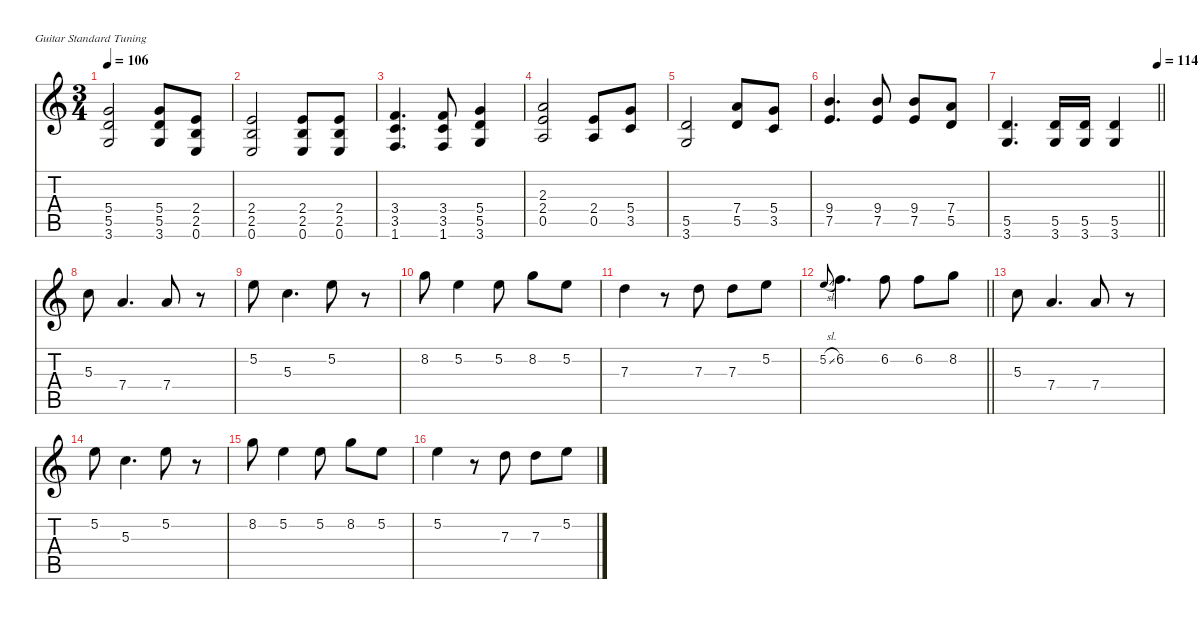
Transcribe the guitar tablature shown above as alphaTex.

\defaultSystemsLayout 4
\hideDynamics
\bracketExtendMode nobrackets
\singleTrackTrackNamePolicy hidden
\multiTrackTrackNamePolicy hidden
\otherSystemsTrackNameOrientation horizontal
\track ("Kirk 2nd guitar" "dist.guit.") {defaultSystemsLayout 8 instrument distortionguitar}
\staff {score tabs}
\tuning (E4 B3 G3 D3 A2 E2)
\ts (3 4)
\tempo 106
\clef g2
\ks c
(5.4 5.5 3.6).2{dy f beam Up} (5.4 5.5 3.6).8{beam Up} (2.4 2.5 0.6).8{beam Up} |
(2.4 2.5 0.6).2{beam Up} (2.4 2.5 0.6).8{beam Up} (2.4 2.5 0.6).8{beam Up} |
(3.4 3.5 1.6).4{d beam Up} (3.4 3.5 1.6).8{beam Up} (5.4 5.5 3.6).4{beam Up} |
(2.3 2.4 0.5).2{beam Up} (2.4 0.5).8{beam Up} (5.4 3.5).8{beam Up} |
(5.5 3.6).2{beam Up} (7.4 5.5).8{beam Up} (5.4 3.5).8{beam Up} |
(9.4 7.5).4{d beam Up} (9.4 7.5).8{beam Up} (9.4 7.5).8{beam Up} (7.4 5.5).8{beam Up} |
\tempo (114 1)
\barLineRight lightlight
(5.5 3.6).4{d beam Up} (5.5 3.6).16{beam Up} (5.5 3.6).16{beam Up} (5.5 3.6).4{beam Up} |
5.3.8{beam Down} 7.4.4{d beam Up} 7.4.8{beam Up} r.8{beam Up} |
5.2.8{beam Down} 5.3.4{d beam Down} 5.2.8{beam Down} r.8{beam Down} |
8.2.8{beam Down} 5.2.4{beam Down} 5.2.8{beam Down} 8.2.8{beam Down} 5.2.8{beam Down} |
7.3.4{beam Down} r.8{beam Down} 7.3.8{beam Down} 7.3.8{beam Down} 5.2.8{beam Down} |
\barLineRight lightlight
5.2{sl}.8{gr onbeat dy p beam Up} 6.2.4{d dy f beam Down} 6.2.8{beam Down} 6.2.8{beam Down} 8.2.8{beam Down} |
5.3.8{beam Down} 7.4.4{d beam Up} 7.4.8{beam Up} r.8{beam Up} |
5.2.8{beam Down} 5.3.4{d beam Down} 5.2.8{beam Down} r.8{beam Down} |
8.2.8{beam Down} 5.2.4{beam Down} 5.2.8{beam Down} 8.2.8{beam Down} 5.2.8{beam Down} |
5.2.4{beam Down} r.8{beam Down} 7.3.8{beam Down} 7.3.8{beam Down} 5.2.8{beam Down}
